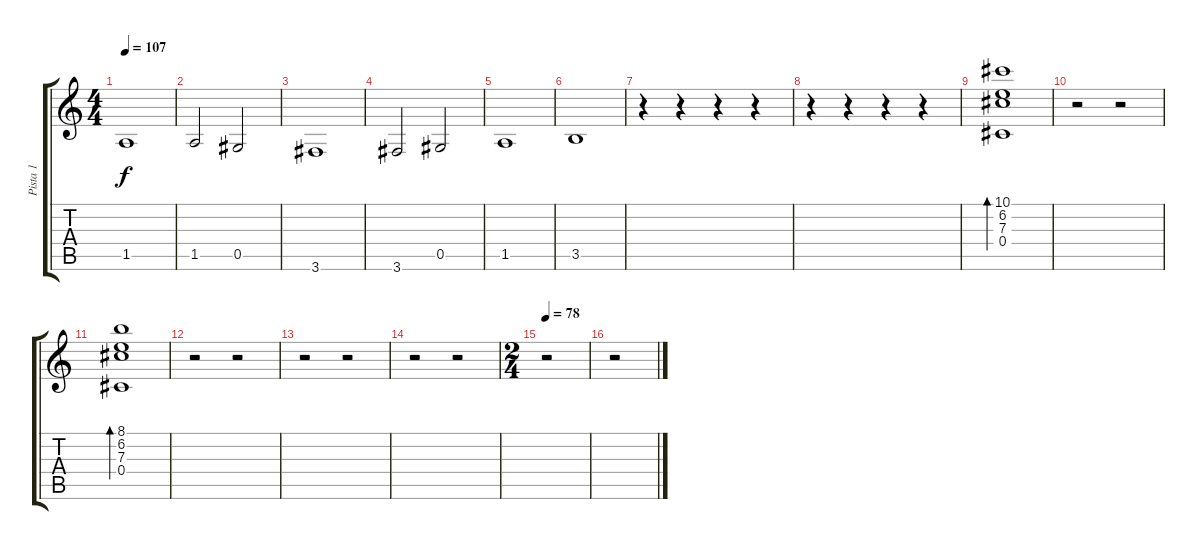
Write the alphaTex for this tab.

\track ("Pista 1" "Pista 1") {instrument acousticguitarsteel}
\staff {score tabs}
\tuning (Eb4 Bb3 Gb3 Db3 Ab2 Eb2) {hide}
\ts (4 4)
\tempo 107
\clef g2
\ks c
1.5.1{dy f} |
1.5.2 0.5.2 |
3.6.1 |
3.6.2 0.5.2 |
1.5.1 |
3.5.1 |
r.4 r.4 r.4 r.4 |
r.4 r.4 r.4 r.4 |
(10.1 6.2 7.3 0.4).1{bd 480} |
r.2 r.2 |
(8.1 6.2 7.3 0.4).1{bd 480} |
r.2 r.2 |
r.2 r.2 |
r.2 r.2 |
\ts (2 4)
\tempo 78
r.2 |
r.2
